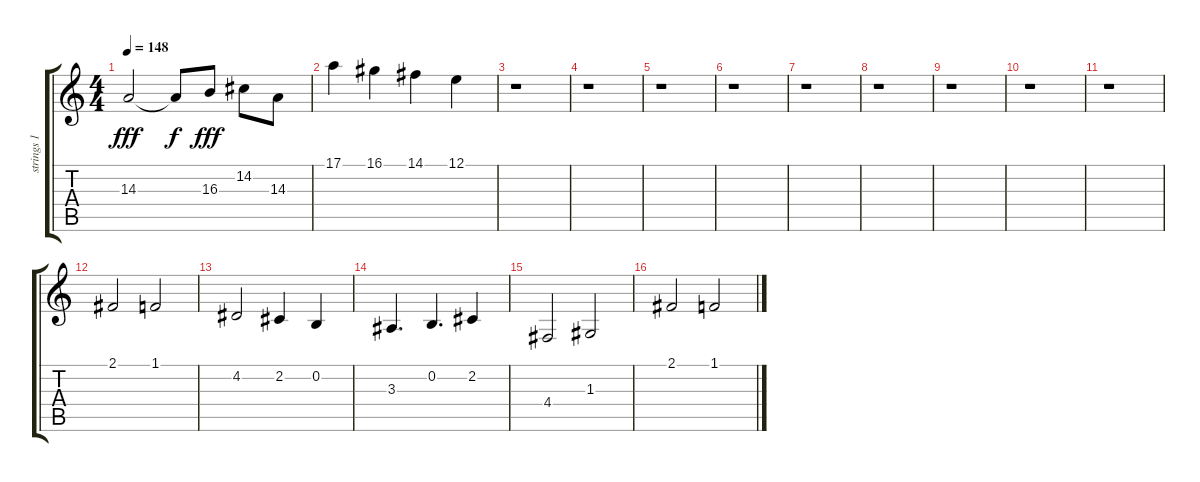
\track ("strings 1" "strings 1") {instrument stringensemble1}
\staff {score tabs}
\tuning (E4 B3 G3 D3 A2 E2) {hide}
\ts (4 4)
\tempo 148
\clef g2
\ks c
14.3.2{dy fff} 14.3{t}.8{dy f} 16.3.8{dy fff} 14.2.8 14.3.8 |
17.1.4 16.1.4 14.1.4 12.1.4 |
r.1 |
r.1 |
r.1 |
r.1 |
r.1 |
r.1 |
r.1 |
r.1 |
r.1 |
2.1.2 1.1.2 |
4.2.2 2.2.4 0.2.4 |
3.3.4{d} 0.2.4{d} 2.2.4 |
4.4.2 1.3.2 |
2.1.2 1.1.2
